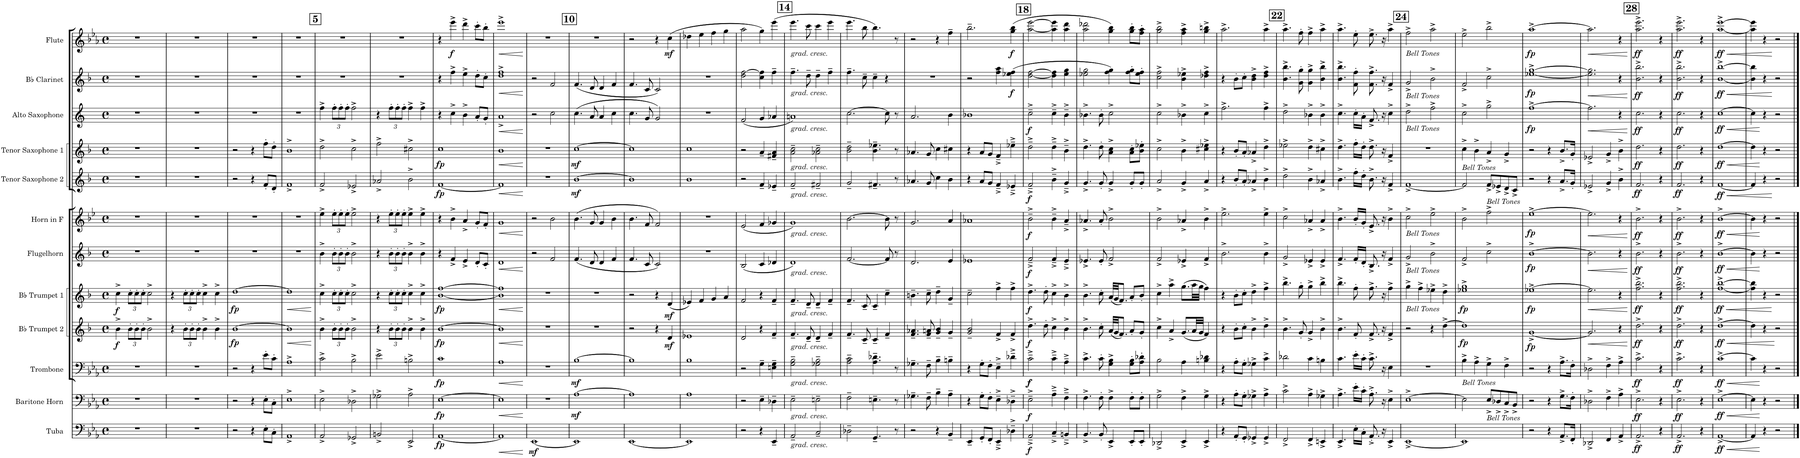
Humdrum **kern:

**kern	**dynam	**kern	**dynam	**kern	**dynam	**kern	**dynam	**kern	**dynam	**kern	**dynam	**kern	**dynam	**kern	**dynam	**kern	**dynam	**kern	**dynam	**kern	**dynam	**kern	**dynam
*part12	*part12	*part11	*part11	*part10	*part10	*part9	*part9	*part8	*part8	*part7	*part7	*part6	*part6	*part5	*part5	*part4	*part4	*part3	*part3	*part2	*part2	*part1	*part1
*staff12	*staff12	*staff11	*staff11	*staff10	*staff10	*staff9	*staff9	*staff8	*staff8	*staff7	*staff7	*staff6	*staff6	*staff5	*staff5	*staff4	*staff4	*staff3	*staff3	*staff2	*staff2	*staff1	*staff1
*I"Tuba	*	*I"Baritone Horn	*	*I"Trombone	*	*I"Bb Trumpet 2	*	*I"Bb Trumpet 1	*	*I"Flugelhorn	*	*I"Horn in F	*	*I"Tenor Saxophone 2	*	*I"Tenor Saxophone 1	*	*I"Alto Saxophone	*	*I"Bb Clarinet	*	*I"Flute	*
*I'Tba.	*	*I'Bar. Hn.	*	*I'Tbn.	*	*I'Bb Tpt. 2	*	*I'Bb Tpt. 1	*	*I'Flghn.	*	*	*	*I'T. Sax. 2	*	*I'T. Sax. 1	*	*I'A. Sax.	*	*I'Bb Cl.	*	*I'Fl.	*
*clefF4	*	*clefF4	*	*clefF4	*	*clefG2	*	*clefG2	*	*clefG2	*	*clefG2	*	*clefG2	*	*clefG2	*	*clefG2	*	*clefG2	*	*clefG2	*
*	*	*Trd4c7	*	*	*	*Trd1c2	*	*Trd1c2	*	*Trd1c2	*	*Trd4c7	*	*Trd8c14	*	*Trd8c14	*	*Trd5c9	*	*Trd1c2	*	*	*
*k[b-e-a-]	*	*k[b-e-a-]	*	*k[b-e-a-]	*	*k[b-]	*	*k[b-]	*	*k[b-]	*	*k[b-e-]	*	*k[b-]	*	*k[b-]	*	*k[]	*	*k[b-]	*	*k[b-e-a-]	*
*M4/4	*	*M4/4	*	*M4/4	*	*M4/4	*	*M4/4	*	*M4/4	*	*M4/4	*	*M4/4	*	*M4/4	*	*M4/4	*	*M4/4	*	*M4/4	*
*met(c)	*	*met(c)	*	*met(c)	*	*met(c)	*	*met(c)	*	*met(c)	*	*met(c)	*	*met(c)	*	*met(c)	*	*met(c)	*	*met(c)	*	*met(c)	*
=1	=1	=1	=1	=1	=1	=1	=1	=1	=1	=1	=1	=1	=1	=1	=1	=1	=1	=1	=1	=1	=1	=1	=1
!	!	!	!	!	!	!	!LO:DY:b	!	!LO:DY:b	!	!	!	!	!	!	!	!	!	!	!	!	!	!
1r	.	1r	.	1r	.	4b-^\	f	4cc^\	f	1r	.	1r	.	1r	.	1r	.	1r	.	1r	.	1r	.
*	*	*	*	*	*	*Xbrackettup	*	*Xbrackettup	*	*	*	*	*	*	*	*	*	*	*	*	*	*	*
.	.	.	.	.	.	12b-'\L	.	12cc'\L	.	.	.	.	.	.	.	.	.	.	.	.	.	.	.
.	.	.	.	.	.	12b-'\	.	12cc'\	.	.	.	.	.	.	.	.	.	.	.	.	.	.	.
.	.	.	.	.	.	12b-'\J	.	12cc'\J	.	.	.	.	.	.	.	.	.	.	.	.	.	.	.
.	.	.	.	.	.	2b-^\	.	2cc^\	.	.	.	.	.	.	.	.	.	.	.	.	.	.	.
=2	=2	=2	=2	=2	=2	=2	=2	=2	=2	=2	=2	=2	=2	=2	=2	=2	=2	=2	=2	=2	=2	=2	=2
1r	.	1r	.	1r	.	4r	.	4r	.	1r	.	1r	.	1r	.	1r	.	1r	.	1r	.	1r	.
.	.	.	.	.	.	12b-'\L	.	12cc'\L	.	.	.	.	.	.	.	.	.	.	.	.	.	.	.
.	.	.	.	.	.	12b-'\	.	12cc'\	.	.	.	.	.	.	.	.	.	.	.	.	.	.	.
.	.	.	.	.	.	12b-'\J	.	12cc'\J	.	.	.	.	.	.	.	.	.	.	.	.	.	.	.
.	.	.	.	.	.	4b-^\	.	4cc^\	.	.	.	.	.	.	.	.	.	.	.	.	.	.	.
.	.	.	.	.	.	4b-^\	.	4cc^\	.	.	.	.	.	.	.	.	.	.	.	.	.	.	.
=3	=3	=3	=3	=3	=3	=3	=3	=3	=3	=3	=3	=3	=3	=3	=3	=3	=3	=3	=3	=3	=3	=3	=3
!	!	!	!	!	!	!	!LO:DY:b	!	!LO:DY:b	!	!	!	!	!	!	!	!	!	!	!	!	!	!
2r	.	2r	.	2r	.	[1b-	fp	[1dd	fp	1r	.	1r	.	2r	.	2r	.	1r	.	1r	.	1r	.
4r	.	4r	.	4r	.	.	.	.	.	.	.	.	.	4r	.	4r	.	.	.	.	.	.	.
8E-'\L	.	8E-'\L	.	8e-'\L	.	.	.	.	.	.	.	.	.	8f'/L	.	8ff'\L	.	.	.	.	.	.	.
8C'\J	.	8C'\J	.	8c'\J	.	.	.	.	.	.	.	.	.	8d'/J	.	8dd'\J	.	.	.	.	.	.	.
=4	=4	=4	=4	=4	=4	=4	=4	=4	=4	=4	=4	=4	=4	=4	=4	=4	=4	=4	=4	=4	=4	=4	=4
!	!	!	!	!	!	!	!LO:HP:b	!	!LO:HP:b	!	!	!	!	!	!	!	!	!	!	!	!	!	!
1AA-^	.	1E-^	.	1A-^	.	1b-]	<	1dd]	<	1r	.	1r	.	1f^	.	1b-^	.	1r	.	1r	.	1r	.
.	.	.	.	.	.	.	[	.	[	.	.	.	.	.	.	.	.	.	.	.	.	.	.
!!LO:REH:place=s1:a:B:cj:fs=14:t=5
=5	=5	=5	=5	=5	=5	=5	=5	=5	=5	=5	=5	=5	=5	=5	=5	=5	=5	=5	=5	=5	=5	=5	=5
2AA-^/	.	2E-^\	.	2c^\	.	4b-^\	.	4cc^\	.	4b-^\	.	4ee-^\	.	2f^/	.	2dd^\	.	4ff^\	.	1r	.	1r	.
*	*	*	*	*	*	*	*	*	*	*Xbrackettup	*	*Xbrackettup	*	*	*	*	*	*Xbrackettup	*	*	*	*	*
.	.	.	.	.	.	12b-'\L	.	12cc'\L	.	12b-'\L	.	12ee-'\L	.	.	.	.	.	12ff'\L	.	.	.	.	.
.	.	.	.	.	.	12b-'\	.	12cc'\	.	12b-'\	.	12ee-'\	.	.	.	.	.	12ff'\	.	.	.	.	.
.	.	.	.	.	.	12b-'\J	.	12cc'\J	.	12b-'\J	.	12ee-'\J	.	.	.	.	.	12ff'\J	.	.	.	.	.
2GG-X^/	.	2D-X^\	.	2B-^\	.	2b-^\	.	2cc^\	.	2b-^\	.	2ee-^\	.	2e-X^/	.	2cc^\	.	2ff^\	.	.	.	.	.
=6	=6	=6	=6	=6	=6	=6	=6	=6	=6	=6	=6	=6	=6	=6	=6	=6	=6	=6	=6	=6	=6	=6	=6
2BBn^/	.	2G-X^\	.	2e-^\	.	4r	.	4r	.	4r	.	4r	.	2a-X^/	.	2ff^\	.	4r	.	1r	.	1r	.
.	.	.	.	.	.	12b-'\L	.	12cc'\L	.	12b-'\L	.	12ee-'\L	.	.	.	.	.	12ff'\L	.	.	.	.	.
.	.	.	.	.	.	12b-'\	.	12cc'\	.	12b-'\	.	12ee-'\	.	.	.	.	.	12ff'\	.	.	.	.	.
.	.	.	.	.	.	12b-'\J	.	12cc'\J	.	12b-'\J	.	12ee-'\J	.	.	.	.	.	12ff'\J	.	.	.	.	.
2EE-^/	.	2A-^\	.	2Bn^\	.	4b-^\	.	4cc^\	.	4b-^\	.	4ee-^\	.	2b-^\	.	2cc#X^\	.	4ff^\	.	.	.	.	.
.	.	.	.	.	.	4b-^\	.	4cc^\	.	4b-^\	.	4ee-^\	.	.	.	.	.	4ff^\	.	.	.	.	.
=7	=7	=7	=7	=7	=7	=7	=7	=7	=7	=7	=7	=7	=7	=7	=7	=7	=7	=7	=7	=7	=7	=7	=7
!	!LO:DY:b	!	!LO:DY:b	!	!LO:DY:b	!	!LO:DY:b	!	!LO:DY:b	!	!	!	!	!	!LO:DY:b	!	!LO:DY:b	!	!	!	!	!	!
[1AA-	fp	[1E-	fp	1c	fp	[1b-	fp	[1b- [1ff	fp	4r	.	4r	.	[1f	fp	1cc	fp	4r	.	4r	.	4r	.
!	!	!	!	!	!	!	!	!	!	!	!	!	!	!	!	!	!	!	!	!	!	!	!LO:DY:b
.	.	.	.	.	.	.	.	.	.	4f^/	.	4b-^\	.	.	.	.	.	4cc^\	.	4ff^\	.	4eee-^\	f
.	.	.	.	.	.	.	.	.	.	4e^/	.	4a^/	.	.	.	.	.	4b^\	.	4ee^\	.	4ddd^\	.
.	.	.	.	.	.	.	.	.	.	8d'/L	.	8g'/L	.	.	.	.	.	8a'/L	.	8dd'\L	.	8ccc'\L	.
.	.	.	.	.	.	.	.	.	.	8c'/J	.	8f'/J	.	.	.	.	.	8g'/J	.	8cc'\J	.	8bb-'\J	.
=8	=8	=8	=8	=8	=8	=8	=8	=8	=8	=8	=8	=8	=8	=8	=8	=8	=8	=8	=8	=8	=8	=8	=8
!	!LO:HP:b	!	!LO:HP:b	!	!LO:HP:b	!	!LO:HP:b	!	!LO:HP:b	!	!LO:HP:b	!	!LO:HP:b	!	!LO:HP:b	!	!LO:HP:b	!	!LO:HP:b	!	!LO:HP:b	!	!LO:HP:b
1AA-]	<	1E-]	<	1A-	<	1b-]	<	1b-] 1ff]	<	1d	<	1g	<	1f]	<	1b-	<	1a^	<	1dd^ 1ff^	<	1eee-^	<
.	[	.	[	.	[	.	[	.	[	.	[	.	[	.	[	.	[	.	[	.	[	.	[
=9	=9	=9	=9	=9	=9	=9	=9	=9	=9	=9	=9	=9	=9	=9	=9	=9	=9	=9	=9	=9	=9	=9	=9
!	!LO:DY:b	!	!	!	!	!	!	!	!	!	!	!	!	!	!	!	!	!	!	!	!	!	!
[1EE-	mf	1r	.	1r	.	1r	.	1r	.	2r	.	2r	.	1r	.	1r	.	2r	.	2r	.	1r	.
.	.	.	.	.	.	.	.	.	.	2f/	.	2b-\	.	.	.	.	.	2cc\	.	2f/	.	.	.
!!LO:REH:place=s1:a:B:cj:fs=14:t=10
=10	=10	=10	=10	=10	=10	=10	=10	=10	=10	=10	=10	=10	=10	=10	=10	=10	=10	=10	=10	=10	=10	=10	=10
!	!	!	!LO:DY:b	!	!LO:DY:b	!	!	!	!	!	!	!	!	!	!LO:DY:b	!	!LO:DY:b	!	!	!	!	!	!
1EE-]	.	[1A-	mf	[1B-	mf	1r	.	1r	.	(4.f/	.	(4.b-\	.	[1b-	mf	[1cc	mf	(4.cc\	.	(4.f/	.	1r	.
.	.	.	.	.	.	.	.	.	.	8d/	.	8g/	.	.	.	.	.	8a/	.	8d/	.	.	.
.	.	.	.	.	.	.	.	.	.	4d/	.	4g/	.	.	.	.	.	4a/	.	4d/	.	.	.
.	.	.	.	.	.	.	.	.	.	4f/	.	4b-\	.	.	.	.	.	4cc\	.	4f/	.	.	.
=11	=11	=11	=11	=11	=11	=11	=11	=11	=11	=11	=11	=11	=11	=11	=11	=11	=11	=11	=11	=11	=11	=11	=11
[1EE-	.	1A-]	.	1B-]	.	2r	.	2r	.	4.f/	.	4.b-\	.	1b-]	.	1cc]	.	4.cc\	.	4.f/	.	2r	.
.	.	.	.	.	.	.	.	.	.	8c/	.	8f/	.	.	.	.	.	8g/	.	8c/	.	.	.
.	.	.	.	.	.	4r	.	4r	.	2c/)	.	2f/)	.	.	.	.	.	2g/)	.	2c/)	.	4r	.
!	!	!	!	!	!	!	!LO:DY:b	!	!LO:DY:b	!	!	!	!	!	!	!	!	!	!	!	!	!	!LO:DY:b
.	.	.	.	.	.	4d/	mf	(4d/	mf	.	.	.	.	.	.	.	.	.	.	.	.	(4cc\	mf
=12	=12	=12	=12	=12	=12	=12	=12	=12	=12	=12	=12	=12	=12	=12	=12	=12	=12	=12	=12	=12	=12	=12	=12
1EE-]	.	1A-	.	1B-	.	1e-X	.	4e-X/)	.	1r	.	1r	.	1b-	.	1cc	.	1r	.	1r	.	4dd-X\	.
.	.	.	.	.	.	.	.	4f/	.	.	.	.	.	.	.	.	.	.	.	.	.	4ee-\	.
.	.	.	.	.	.	.	.	4g/	.	.	.	.	.	.	.	.	.	.	.	.	.	4ff\	.
.	.	.	.	.	.	.	.	4a/	.	.	.	.	.	.	.	.	.	.	.	.	.	4gg\	.
=13	=13	=13	=13	=13	=13	=13	=13	=13	=13	=13	=13	=13	=13	=13	=13	=13	=13	=13	=13	=13	=13	=13	=13
2r	.	2r	.	2r	.	2d/	.	2f/	.	(2B-/	.	(2e-/	.	2r	.	2r	.	(2f/	.	2dd\ [2ff\	.	2aa-\	.
4r	.	4E-~\	.	4G~\	.	4r	.	4r	.	4c/	.	4f/	.	4f~/	.	4a~/	.	4g/	.	4cc\ 4ff\]	.	4gg\)	.
4EE-~/	.	4D-X~\	.	4En\~ 4G\~	.	4f~/	.	4f~/	.	4d-X/	.	4g-X/	.	4e-X~/	.	4f#X/~ 4a/~	.	4a-X/	.	4ff~\	.	(4eee-\	.
!!LO:REH:place=s1:a:B:cj:fs=14:t=14
=14	=14	=14	=14	=14	=14	=14	=14	=14	=14	=14	=14	=14	=14	=14	=14	=14	=14	=14	=14	=14	=14	=14	=14
!	!	!	!	!	!	!	!	!	!	!	!	!	!	!	!	!	!	!	!	!	!	!LO:TX:b:i:t=grad. cresc.	!
!	!	!	!	!	!	!	!	!	!	!	!	!	!	!	!	!	!	!	!	!LO:TX:b:i:t=grad. cresc.	!	!	!
!	!	!	!	!	!	!	!	!	!	!	!	!	!	!	!	!	!	!LO:TX:b:i:t=grad. cresc.	!	!	!	!	!
!	!	!	!	!	!	!	!	!	!	!	!	!	!	!	!	!LO:TX:b:i:t=grad. cresc.	!	!	!	!	!	!	!
!	!	!	!	!	!	!	!	!	!	!	!	!	!	!LO:TX:b:i:t=grad. cresc.	!	!	!	!	!	!	!	!	!
!	!	!	!	!	!	!	!	!	!	!	!	!LO:TX:b:i:t=grad. cresc.	!	!	!	!	!	!	!	!	!	!	!
!	!	!	!	!	!	!	!	!	!	!LO:TX:b:i:t=grad. cresc.	!	!	!	!	!	!	!	!	!	!	!	!	!
!	!	!	!	!	!	!	!	!LO:TX:b:i:t=grad. cresc.	!	!	!	!	!	!	!	!	!	!	!	!	!	!	!
!	!	!	!	!	!	!LO:TX:b:i:t=grad. cresc.	!	!	!	!	!	!	!	!	!	!	!	!	!	!	!	!	!
!	!	!	!	!LO:TX:b:i:t=grad. cresc.	!	!	!	!	!	!	!	!	!	!	!	!	!	!	!	!	!	!	!
!	!	!LO:TX:b:i:t=grad. cresc.	!	!	!	!	!	!	!	!	!	!	!	!	!	!	!	!	!	!	!	!	!
!LO:TX:b:i:t=grad. cresc.	!	!	!	!	!	!	!	!	!	!	!	!	!	!	!	!	!	!	!	!	!	!	!
2AA-~/	.	2E-~\	.	2G\~ 2B-\~	.	4.f~/	.	4.f~/	.	1d)	.	1g)	.	2f~/	.	2a\~ 2cc\~	.	1an)	.	4.ff~\	.	4.eee-\	.
.	.	.	.	.	.	8d~/	.	8d~/	.	.	.	.	.	.	.	.	.	.	.	8dd~\	.	8ccc\	.
2C~/	.	2En~\	.	2G-X\~ 2B-\~	.	4d~/	.	4d~/	.	.	.	.	.	2f#X~/	.	2a-X\~ 2cc\~	.	.	.	4dd~\	.	4ccc\	.
.	.	.	.	.	.	4f~/	.	4f~/	.	.	.	.	.	.	.	.	.	.	.	4ff~\	.	4eee-\	.
=15	=15	=15	=15	=15	=15	=15	=15	=15	=15	=15	=15	=15	=15	=15	=15	=15	=15	=15	=15	=15	=15	=15	=15
2D-X~\	.	2F~\	.	2A-\~ 2c\~	.	4.f~/	.	4.f~/	.	[2.f/	.	[2.b-\	.	2g~/	.	2b-\~ 2dd\~	.	[2.cc\	.	4.ff~\	.	4.eee-\	.
.	.	.	.	.	.	8c~/	.	8c~/	.	.	.	.	.	.	.	.	.	.	.	8cc~\	.	8bb-\	.
4.GG~/	.	4.En~\	.	4.A-\~ 4.d-X\~	.	4c~/	.	4c~/	.	.	.	.	.	4.f#X~/	.	4.b-\~ 4.ee-X\~	.	.	.	4cc~\	.	4.bb-\)	.
.	.	.	.	.	.	4f~/	.	4cc~\	.	8f/]	.	8b-\]	.	.	.	.	.	8cc\]	.	4r	.	.	.
8r	.	8r	.	8r	.	.	.	.	.	8r	.	8r	.	8r	.	8r	.	8r	.	.	.	8r	.
=16	=16	=16	=16	=16	=16	=16	=16	=16	=16	=16	=16	=16	=16	=16	=16	=16	=16	=16	=16	=16	=16	=16	=16
2r	.	4.G-X~\	.	4.G-X~\	.	4.f/~ 4.a-X/~	.	4.bn~\	.	2.d/	.	2.g/	.	4.a-X/	.	4.a-X/	.	2.a/	.	1r	.	2r	.
.	.	8F~\	.	8F~\	.	8f/~ 8an/~	.	8cc~\	.	.	.	.	.	8g/	.	8g/	.	.	.	.	.	.	.
4r	.	4B-~\	.	4B-~\	.	4g/~ 4b-/~	.	4dd~\	.	.	.	.	.	4cc\	.	4cc\	.	.	.	.	.	4r	.
4BB-~/	.	4A-~\	.	4Bn~\	.	4g~/	.	4g~/	.	4e/	.	4a/	.	4b-\	.	4cc#X\	.	4b\	.	.	.	4ff~\	.
=17	=17	=17	=17	=17	=17	=17	=17	=17	=17	=17	=17	=17	=17	=17	=17	=17	=17	=17	=17	=17	=17	=17	=17
4EE-~/	.	4r	.	4r	.	2g/~ 2b-/~	.	2cc~\	.	1e-X	.	1a-X	.	4r	.	4r	.	1b-X	.	2r	.	2.bb-~\	.
8GG'/L	.	8G'\L	.	8G'\L	.	.	.	.	.	.	.	.	.	8a/L	.	8a/L	.	.	.	.	.	.	.
8FF'/J	.	8F'\J	.	8F'\J	.	.	.	.	.	.	.	.	.	8g/J	.	8g/J	.	.	.	.	.	.	.
4EE-~^/	.	4E-~^\	.	4E-~^\	.	4f^/	.	4ff^\	.	.	.	.	.	4f~^/	.	4f~^/	.	.	.	4ff\ 4aa\	.	.	.
!	!	!	!	!	!	!	!	!	!	!	!	!	!	!	!	!	!	!	!	!	!LO:DY:b	!	!LO:DY:b
4D-X~^\	.	4D-X~^\	.	4d-X~^\	.	4f^/	.	4ff^\	.	.	.	.	.	4e-X~^/	.	4ee-X~^\	.	.	.	(4ee-X\ 4ff\	f	(4gg\ 4bb-\	f
!!LO:REH:place=s1:a:B:cj:fs=14:t=18
=18	=18	=18	=18	=18	=18	=18	=18	=18	=18	=18	=18	=18	=18	=18	=18	=18	=18	=18	=18	=18	=18	=18	=18
!	!LO:DY:b	!	!LO:DY:b	!	!LO:DY:b	!	!	!	!	!	!	!	!	!	!	!	!	!	!	!	!	!	!
!	!	!	!	!	!LO:DY:n=1:b	!	!LO:DY:b	!	!LO:DY:b	!	!LO:DY:b	!	!LO:DY:b	!	!LO:DY:b	!	!	!	!LO:DY:b	!	!	!	!
2AA-~^/	f	2E-~^\	f	2c~^\	f f	4.dd^\	f	4.dd^\	f	2f~^/	f	2b-~^\	f	2f~^/	f	2dd~^\	.	2cc~^\	f	[2dd\ [2ff\	.	[2aa-\ [2eee-\	.
.	.	.	.	.	.	8dd'\	.	8dd'\	.	.	.	.	.	.	.	.	.	.	.	.	.	.	.
4C~^/	.	4A-~^\	.	4c~^\	.	4cc^\	.	4cc^\	.	4f~^/	.	4b-~^\	.	4b-~^\	.	4dd~^\	.	4cc~^\	.	4dd\] 4ff\]	.	4aa-\] 4eee-\]	.
4BBn~^/	.	4F~^\	.	4A-~^\	.	4b-^\	.	4b-^\	.	4e~^/	.	4a~^/	.	4g~^/	.	4b-~^\	.	4b~^\	.	4ee\ 4gg\	.	4aa-\ 4ddd\	.
=19	=19	=19	=19	=19	=19	=19	=19	=19	=19	=19	=19	=19	=19	=19	=19	=19	=19	=19	=19	=19	=19	=19	=19
4.BB-^/	.	4.F^\	.	4.c^\	.	4.b-^\	.	4.b-^\	.	4.e-X^/	.	4.a-X^/	.	4.g^/	.	4.dd^\	.	4.b-X^\	.	2ee-X\ 2gg\	.	2aa-\ 2ddd-X\	.
8BB-'/	.	8F'\	.	8c'\	.	8cc'\	.	8cc'\	.	8e-'/	.	8a-'/	.	8g'/	.	8dd'\	.	8b-'\	.	.	.	.	.
4EE-^/	.	4F^\	.	4G\^ 4B-\^	.	(32a/LLL	.	(32a/LLL	.	2f^/	.	2b-^\	.	4g^/	.	4a\^ 4cc\^	.	2cc^\	.	4ff\ 4gg\)	.	4gg\ 4bb-\)	.
.	.	.	.	.	.	32g/JJ	.	32g/JJ	.	.	.	.	.	.	.	.	.	.	.	.	.	.	.
.	.	.	.	.	.	8.f/J)	.	8.f/J)	.	.	.	.	.	.	.	.	.	.	.	.	.	.	.
8EE-'/L	.	8F'\L	.	8G\' 8B-\'L	.	8a'/L	.	8a'/L	.	.	.	.	.	8g'/L	.	8a\' 8cc\'L	.	.	.	8ff\' 8gg\'L	.	8gg\' 8bb-\'L	.
8EE-'/J	.	8F'\J	.	8A-\' 8d-X\'J	.	8g'/J	.	8b-'/J	.	.	.	.	.	8g'/J	.	8b-\' 8ee-X\'J	.	.	.	8ee-\' 8ff\'J	.	8ff\' 8aa-\'J	.
=20	=20	=20	=20	=20	=20	=20	=20	=20	=20	=20	=20	=20	=20	=20	=20	=20	=20	=20	=20	=20	=20	=20	=20
2DD-X^/	.	2G^\	.	2B-\	.	4cc^\	.	4cc^\	.	2f^/	.	2b-^\	.	2a^/	.	2cc^\	.	2cc^\	.	2cc\^ 2ff\^	.	2gg\^ 2bb-\^	.
.	.	.	.	.	.	4a^/	.	4aa^\	.	.	.	.	.	.	.	.	.	.	.	.	.	.	.
4EE-^/	.	4F^\	.	4A-\	.	(8.g/L	.	(8.gg\L	.	4e-X^/	.	4a-X^/	.	4g^/	.	4b-^\	.	4b-X^\	.	4b-\^ 4ee-X\^	.	4ff\^ 4aa-\^	.
.	.	.	.	.	.	32a/LL	.	32aa\LL	.	.	.	.	.	.	.	.	.	.	.	.	.	.	.
.	.	.	.	.	.	32g/JJJ	.	32gg\JJJ	.	.	.	.	.	.	.	.	.	.	.	.	.	.	.
4EE-^/	.	4G^\	.	4Bn\ 4d-X\	.	4f/)	.	4ff\)	.	4f^/	.	4b-^\	.	4a^/	.	4cc#X\^ 4ee-X\^	.	4cc^\	.	4dd-X\^ 4ff\^	.	4gg\^ 4bbn\^	.
=21	=21	=21	=21	=21	=21	=21	=21	=21	=21	=21	=21	=21	=21	=21	=21	=21	=21	=21	=21	=21	=21	=21	=21
4r	.	4r	.	4r	.	4r	.	4r	.	2.b-^\	.	2.ee-^\	.	4r	.	4r	.	2.ff^\	.	4r	.	2.aa-^\	.
8AA-'/L	.	8A-'\L	.	8A-'\L	.	8b-'\L	.	8b-'\L	.	.	.	.	.	8b-'/L	.	8b-'/L	.	.	.	8b-'\L	.	.	.
8GG'/J	.	8G'\J	.	8G'\J	.	8cc'\J	.	8cc'\J	.	.	.	.	.	8a'/J	.	8a'/J	.	.	.	8cc'\J	.	.	.
4GG-X^/	.	4G-X^\	.	4G-X^\	.	4b-^\	.	4dd^\	.	.	.	.	.	4a-X^/	.	4a-X^/	.	.	.	4b-\^ 4dd\^	.	.	.
4GG-^/	.	4A-^\	.	4c^\	.	4dd^\	.	4ff^\	.	4b-^\	.	4ee-^\	.	4b-^\	.	4dd^\	.	4ff^\	.	4dd\^ 4ff\^	.	4aa-^\	.
!!LO:REH:place=s1:a:B:cj:fs=14:t=22
=22	=22	=22	=22	=22	=22	=22	=22	=22	=22	=22	=22	=22	=22	=22	=22	=22	=22	=22	=22	=22	=22	=22	=22
2FF^/	.	2c^\	.	2d-X\	.	4.b-^\	.	4.bb-^\	.	2g^/	.	2cc^\	.	2dd^\	.	2ee-X^\	.	2dd^\	.	4.b-\^ 4.bb-\^	.	4.aa-^\	.
.	.	.	.	.	.	8g'/	.	8gg'\	.	.	.	.	.	.	.	.	.	.	.	8g\' 8gg\'	.	8ff'\	.
4FF^/	.	4A-^\	.	4c\	.	4g^/	.	4gg^\	.	4e-X^/	.	4a-X^/	.	4b-^\	.	4dd^\	.	4b-X^\	.	4g\^ 4gg\^	.	4ff^\	.
4EEn^/	.	4G-X^\	.	4Bn\	.	4b-^\	.	4bb-^\	.	4e-^/	.	4a-^/	.	4a-X^/	.	4cc#X^\	.	4b-^\	.	4b-\^ 4bb-\^	.	4aa-^\	.
=23	=23	=23	=23	=23	=23	=23	=23	=23	=23	=23	=23	=23	=23	=23	=23	=23	=23	=23	=23	=23	=23	=23	=23
4.EE-^/	.	4.A-^\	.	4.c\	.	4.b-^\	.	4.bb-^\	.	4.f^/	.	4.b-^\	.	4.b-^\	.	4.dd^\	.	4.cc^\	.	4.b-\^ 4.bb-\^	.	4.aa-^\	.
16E-'\LL	.	16e-'\LL	.	16e-'\LL	.	8f'/	.	8ff'\	.	16f'/LL	.	16b-'/LL	.	16ff'\LL	.	16ff'\LL	.	16cc'\LL	.	8f\' 8ff\'	.	8ee-'\	.
16C'\JJ	.	16c'\JJ	.	16c'\JJ	.	.	.	.	.	16d'/JJ	.	16g'/JJ	.	16dd'\JJ	.	16dd'\JJ	.	16a'\JJ	.	.	.	.	.
8.AA-'^/	.	8.A-'^\	.	8.c^\	.	8.f^/	.	8.ff^\	.	8.B-^/	.	8.e-^/	.	8.b-^\	.	8.dd^\	.	8.f^/	.	8.f\^ 8.ff\^	.	8.ee-^\	.
16r	.	16r	.	16r	.	16r	.	16r	.	16r	.	16r	.	16r	.	16r	.	16r	.	16r	.	16r	.
4EE-^/	.	4E-^\	.	4E-\	.	4f^/	.	4ff^\	.	4f^/	.	4b-^\	.	4f^/	.	4f^/	.	4cc^\	.	4f^/	.	4aa-^\	.
!!LO:REH:place=s1:a:B:cj:fs=14:t=24
=24	=24	=24	=24	=24	=24	=24	=24	=24	=24	=24	=24	=24	=24	=24	=24	=24	=24	=24	=24	=24	=24	=24	=24
!	!	!	!	!	!	!	!	!	!	!	!	!	!	!	!	!	!	!	!	!	!	!LO:TX:b:i:t=Bell Tones	!
!	!	!	!	!	!	!	!	!	!	!	!	!	!	!	!	!	!	!	!	!LO:TX:b:i:t=Bell Tones	!	!	!
!	!	!	!	!	!	!	!	!	!	!	!	!	!	!	!	!	!	!LO:TX:b:i:t=Bell Tones	!	!	!	!	!
!	!	!	!	!	!	!	!	!	!	!	!	!LO:TX:b:i:t=Bell Tones	!	!	!	!	!	!	!	!	!	!	!
!	!	!	!	!	!	!	!	!	!	!LO:TX:b:i:t=Bell Tones	!	!	!	!	!	!	!	!	!	!	!	!	!
!	!	!	!	!	!	!	!	!LO:TX:b:i:t=Bell Tones	!	!	!	!	!	!	!	!	!	!	!	!	!	!	!
[1EE-^	.	[1E-^	.	1r	.	2r	.	4gg^\	.	2g^/	.	2cc^\	.	[1f^	.	1r	.	2dd^\	.	2g^/	.	2ff^\	.
.	.	.	.	.	.	.	.	4ff^\	.	.	.	.	.	.	.	.	.	.	.	.	.	.	.
.	.	.	.	.	.	4r	.	4ee-X^\	.	2b-^\	.	2ee-^\	.	.	.	.	.	2ff^\	.	2b-^\	.	2aa-^\	.
.	.	.	.	.	.	[4dd^\	.	4dd^\	.	.	.	.	.	.	.	.	.	.	.	.	.	.	.
=25	=25	=25	=25	=25	=25	=25	=25	=25	=25	=25	=25	=25	=25	=25	=25	=25	=25	=25	=25	=25	=25	=25	=25
!	!	!	!	!	!	!	!	!	!	!	!	!	!	!	!	!LO:TX:b:i:t=Bell Tones	!	!	!	!	!	!	!
!	!	!	!	!LO:TX:b:i:t=Bell Tones	!	!	!	!	!	!	!	!	!	!	!	!	!	!	!	!	!	!	!
!	!	!	!	!	!	!	!LO:DY:b	!	!LO:DY:b	!	!	!	!	!	!	!	!	!	!	!	!	!	!
1EE-]	.	2E-\]	.	4B-^\	.	1dd]	fp	1ee-X^ 1gg^	fp	2f^/	.	2b-^\	.	2f/]	.	4cc^\	.	2cc^\	.	2f^/	.	2ee-^\	.
.	.	.	.	4A-^\	.	.	.	.	.	.	.	.	.	.	.	4b-^\	.	.	.	.	.	.	.
!	!	!	!	!	!	!	!	!	!	!	!	!	!	!LO:TX:b:i:t=Bell Tones	!	!	!	!	!	!	!	!	!
!	!	!LO:TX:b:i:t=Bell Tones	!	!	!	!	!	!	!	!	!	!	!	!	!	!	!	!	!	!	!	!	!
.	.	8E-^/L	.	4G^\	.	.	.	.	.	2cc^\	.	2ff^\	.	8f^/L	.	4a^/	.	2gg^\	.	2cc^\	.	2bb-^\	.
.	.	8D-X^/	.	.	.	.	.	.	.	.	.	.	.	8e-X^/	.	.	.	.	.	.	.	.	.
.	.	8C^/	.	4F^\	.	.	.	.	.	.	.	.	.	8d^/	.	4g^/	.	.	.	.	.	.	.
.	.	8BB-^/J	.	.	.	.	.	.	.	.	.	.	.	8c^/J	.	.	.	.	.	.	.	.	.
=26	=26	=26	=26	=26	=26	=26	=26	=26	=26	=26	=26	=26	=26	=26	=26	=26	=26	=26	=26	=26	=26	=26	=26
!	!	!	!	!	!	!	!LO:DY:b	!	!LO:DY:b	!	!LO:DY:b	!	!LO:DY:b	!	!	!	!	!	!LO:DY:b	!	!LO:DY:b	!	!LO:DY:b
2r	.	2r	.	2r	.	[1g^	fp	[1ee-X^	fp	[1b-^	fp	[1ee-^	fp	2r	.	2r	.	[1ff^	fp	[1ee-X^ [1gg^	fp	[1aa-^	fp
4r	.	4r	.	4r	.	.	.	.	.	.	.	.	.	4r	.	4r	.	.	.	.	.	.	.
8.AA-^/L	.	8.G^\L	.	8.A-^\L	.	.	.	.	.	.	.	.	.	8.a^/L	.	8.b-^/L	.	.	.	.	.	.	.
16FF'/Jk	.	16F'\Jk	.	16F'\Jk	.	.	.	.	.	.	.	.	.	16g'/Jk	.	16g'/Jk	.	.	.	.	.	.	.
=27	=27	=27	=27	=27	=27	=27	=27	=27	=27	=27	=27	=27	=27	=27	=27	=27	=27	=27	=27	=27	=27	=27	=27
!	!	!	!	!	!	!	!LO:HP:b	!	!LO:HP:b	!	!LO:HP:b	!	!LO:HP:b	!	!	!	!	!	!LO:HP:b	!	!LO:HP:b	!	!LO:HP:b
2DD-X^/	.	2D-X^\	.	2D-X^\	.	2.g/]	<	2.ee-\]	<	2.b-\]	<	2.ee-\]	<	2e-X^/	.	2e-X^/	.	2.ff\]	<	2.ee-\] 2.gg\]	<	2.aa-\]	<
4FF/	.	4F^\	.	4F^\	.	.	.	.	.	.	.	.	.	4g^/	.	4g^/	.	.	.	.	.	.	.
4AA-^/	.	4A-^\	.	4A-^\	.	4r	.	4r	.	4r	.	4r	.	4b-^\	.	4b-^\	.	4r	.	4r	.	4r	.
.	.	.	.	.	.	.	[	.	[	.	[	.	[	.	.	.	.	.	[	.	[	.	[
!!LO:REH:place=s1:a:B:cj:fs=14:t=28
=28	=28	=28	=28	=28	=28	=28	=28	=28	=28	=28	=28	=28	=28	=28	=28	=28	=28	=28	=28	=28	=28	=28	=28
!	!LO:DY:b	!	!LO:DY:b	!	!LO:DY:b	!	!LO:DY:b	!	!LO:DY:b	!	!LO:DY:b	!	!LO:DY:b	!	!LO:DY:b	!	!LO:DY:b	!	!LO:DY:b	!	!LO:DY:b	!	!LO:DY:b
2.AA-^/	ff	2.E-^\	ff	2.c^\	ff	2.dd^\	ff	2.ff\^ 2.bb-\^	ff	2.b-^\	ff	2.b-^\	ff	2.f/	ff	2.dd\	ff	2.cc\	ff	2.b-\^ 2.bb-\^	ff	2.aa-\^ 2.eee-\^	ff
4r	.	4r	.	4r	.	4r	.	4r	.	4r	.	4r	.	4r	.	4r	.	4r	.	4r	.	4r	.
=29	=29	=29	=29	=29	=29	=29	=29	=29	=29	=29	=29	=29	=29	=29	=29	=29	=29	=29	=29	=29	=29	=29	=29
!	!LO:DY:b	!	!LO:DY:b	!	!LO:DY:b	!	!LO:DY:b	!	!LO:DY:b	!	!LO:DY:b	!	!LO:DY:b	!	!LO:DY:b	!	!LO:DY:b	!	!LO:DY:b	!	!LO:DY:b	!	!LO:DY:b
2.AA-^/	ff	2.E-^\	ff	2.c^\	ff	2.dd^\	ff	2.ff\^ 2.bb-\^	ff	2.b-^\	ff	2.b-^\	ff	2.f/	ff	2.dd\	ff	2.cc\	ff	2.b-\^ 2.bb-\^	ff	2.aa-\^ 2.eee-\^	ff
4r	.	4r	.	4r	.	4r	.	4r	.	4r	.	4r	.	4r	.	4r	.	4r	.	4r	.	4r	.
=30	=30	=30	=30	=30	=30	=30	=30	=30	=30	=30	=30	=30	=30	=30	=30	=30	=30	=30	=30	=30	=30	=30	=30
!	!LO:HP:b	!	!LO:HP:b	!	!LO:HP:b	!	!LO:HP:b	!	!LO:HP:b	!	!LO:HP:b	!	!LO:HP:b	!	!LO:HP:b	!	!LO:HP:b	!	!LO:HP:b	!	!LO:HP:b	!	!LO:HP:b
!	!LO:DY:n=1:b	!	!LO:DY:n=1:b	!	!LO:DY:n=1:b	!	!LO:DY:n=1:b	!	!LO:DY:n=1:b	!	!LO:DY:n=1:b	!	!LO:DY:n=1:b	!	!LO:DY:n=1:b	!	!LO:DY:n=1:b	!	!LO:DY:n=1:b	!	!LO:DY:n=1:b	!	!LO:DY:n=1:b
[1AA-^	< ff	[1E-^	< ff	[1c^	< ff	[1dd^	< ff	[1ff^ [1bb-^	< ff	[1b-^	< ff	[1b-^	< ff	[1f	< ff	[1dd	< ff	[1cc	< ff	[1b-^ [1bb-^	< ff	[1aa-^ [1eee-^	< ff
=31	=31	=31	=31	=31	=31	=31	=31	=31	=31	=31	=31	=31	=31	=31	=31	=31	=31	=31	=31	=31	=31	=31	=31
4AA-/]	.	4E-\]	.	4c\]	.	4dd\]	.	4ff\] 4bb-\]	.	4b-\]	.	4b-\]	.	4f/]	.	4dd\]	.	4cc\]	.	4b-\] 4bb-\]	.	4aa-\] 4eee-\]	.
4r	[	4r	[	4r	[	4r	.	4r	.	4r	[	4r	[	4r	.	4r	[	4r	[	4r	.	4r	.
2r	.	2r	.	2r	.	2r	.	2r	[	2r	.	2r	.	2r	[	2r	.	2r	.	2r	[	2r	[
.	.	.	.	.	.	.	[	.	.	.	.	.	.	.	.	.	.	.	.	.	.	.	.
==	==	==	==	==	==	==	==	==	==	==	==	==	==	==	==	==	==	==	==	==	==	==	==
*-	*-	*-	*-	*-	*-	*-	*-	*-	*-	*-	*-	*-	*-	*-	*-	*-	*-	*-	*-	*-	*-	*-	*-
